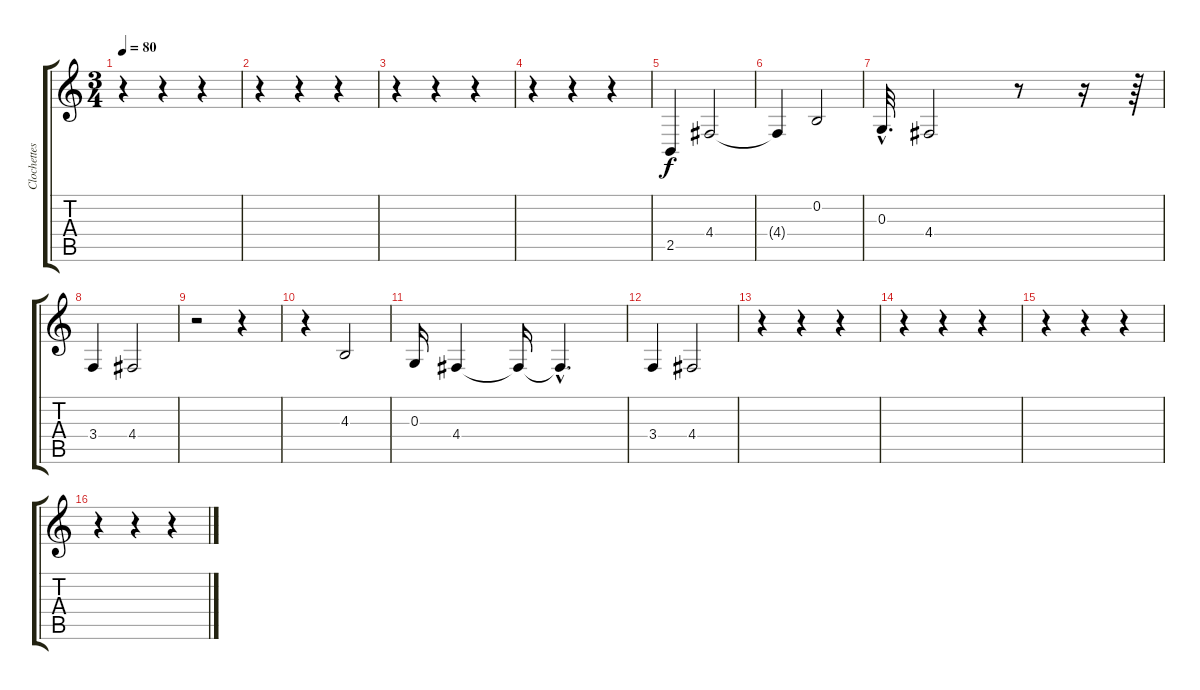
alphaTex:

\track ("Clochettes" "Clochettes") {instrument glockenspiel}
\staff {score tabs}
\tuning (E4 B3 G3 D3 A2 E2) {hide}
\ts (3 4)
\tempo 80
\clef g2
\ks c
r.4{dy f instrument glockenspiel} r.4 r.4 |
r.4 r.4 r.4 |
r.4 r.4 r.4 |
r.4 r.4 r.4 |
2.5.4 4.4.2 |
4.4{t}.4 0.2.2 |
0.3{hac}.32{d} 4.4.2 r.8 r.16 r.64 |
3.4.4 4.4.2 |
r.2 r.4 |
r.4 4.3.2 |
0.3.16 4.4.4 4.4{t}.16 4.4{hac t}.4{d} |
3.4.4 4.4.2 |
r.4 r.4 r.4 |
r.4 r.4 r.4 |
r.4 r.4 r.4 |
r.4 r.4 r.4
